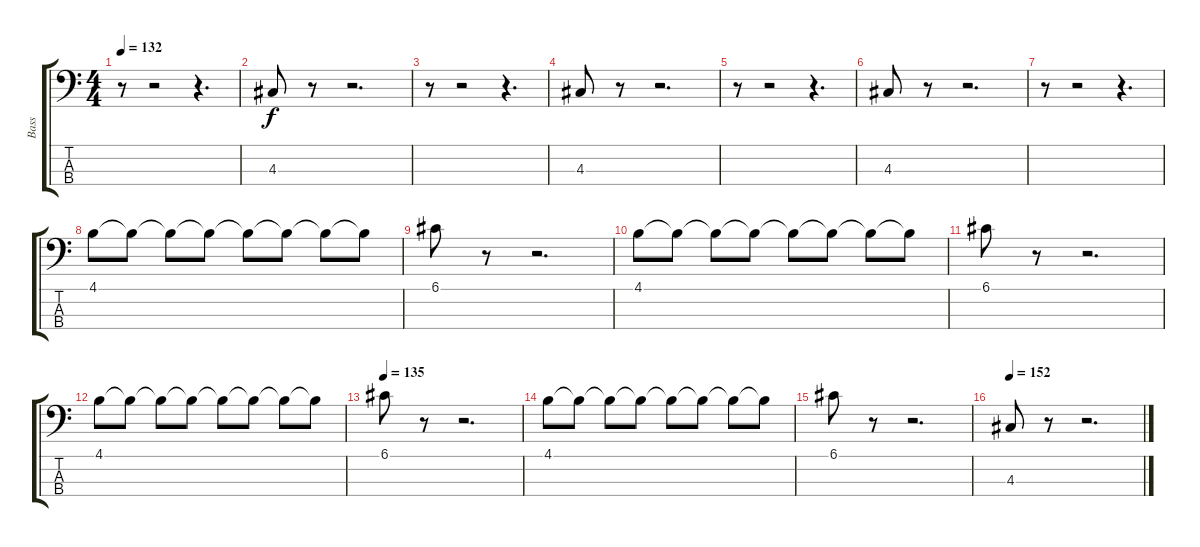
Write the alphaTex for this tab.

\track ("Bass" "Bass") {instrument electricbasspick}
\staff {score tabs}
\tuning (G2 D2 A1 E1) {hide}
\ts (4 4)
\tempo 132
\clef f4
\ks c
r.8{dy f} r.2 r.4{d} |
4.3.8 r.8 r.2{d} |
r.8 r.2 r.4{d} |
4.3.8 r.8 r.2{d} |
r.8 r.2 r.4{d} |
4.3.8 r.8 r.2{d} |
r.8 r.2 r.4{d} |
4.1.8 4.1{t}.8 4.1{t}.8 4.1{t}.8 4.1{t}.8 4.1{t}.8 4.1{t}.8 4.1{t}.8 |
6.1.8 r.8 r.2{d} |
4.1.8 4.1{t}.8 4.1{t}.8 4.1{t}.8 4.1{t}.8 4.1{t}.8 4.1{t}.8 4.1{t}.8 |
6.1.8 r.8 r.2{d} |
4.1.8 4.1{t}.8 4.1{t}.8 4.1{t}.8 4.1{t}.8 4.1{t}.8 4.1{t}.8 4.1{t}.8 |
\tempo 135
6.1.8 r.8 r.2{d} |
4.1.8 4.1{t}.8 4.1{t}.8 4.1{t}.8 4.1{t}.8 4.1{t}.8 4.1{t}.8 4.1{t}.8 |
6.1.8 r.8 r.2{d} |
\tempo 152
4.3.8 r.8 r.2{d}
